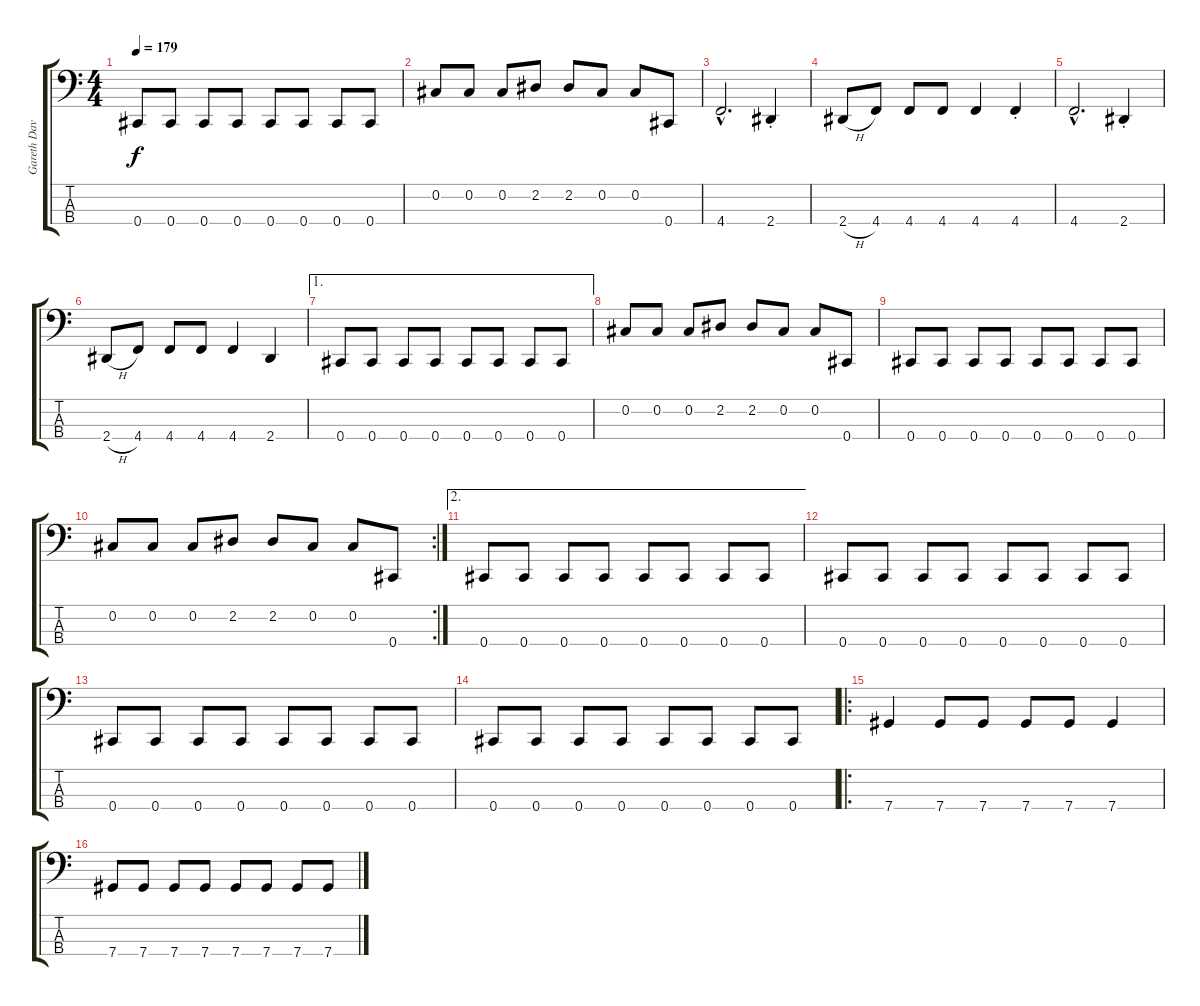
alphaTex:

\track ("Gareth Davies" "Gareth Dav") {instrument electricbasspick}
\staff {score tabs}
\tuning (Gb2 Db2 Ab1 Db1) {hide}
\ts (4 4)
\tempo 179
\clef f4
\ks c
0.4.8{dy f} 0.4.8 0.4.8 0.4.8 0.4.8 0.4.8 0.4.8 0.4.8 |
0.2.8 0.2.8 0.2.8 2.2.8 2.2.8 0.2.8 0.2.8 0.4.8 |
4.4{hac}.2{d} 2.4{st}.4 |
2.4{h}.8 4.4.8 4.4.8 4.4.8 4.4.4 4.4{st}.4 |
4.4{hac}.2{d} 2.4{st}.4 |
2.4{h}.8 4.4.8 4.4.8 4.4.8 4.4.4 2.4.4 |
\ae 1
0.4.8 0.4.8 0.4.8 0.4.8 0.4.8 0.4.8 0.4.8 0.4.8 |
0.2.8 0.2.8 0.2.8 2.2.8 2.2.8 0.2.8 0.2.8 0.4.8 |
0.4.8 0.4.8 0.4.8 0.4.8 0.4.8 0.4.8 0.4.8 0.4.8 |
\rc 2
0.2.8 0.2.8 0.2.8 2.2.8 2.2.8 0.2.8 0.2.8 0.4.8 |
\ae 2
0.4.8 0.4.8 0.4.8 0.4.8 0.4.8 0.4.8 0.4.8 0.4.8 |
0.4.8 0.4.8 0.4.8 0.4.8 0.4.8 0.4.8 0.4.8 0.4.8 |
0.4.8 0.4.8 0.4.8 0.4.8 0.4.8 0.4.8 0.4.8 0.4.8 |
0.4.8 0.4.8 0.4.8 0.4.8 0.4.8 0.4.8 0.4.8 0.4.8 |
\ro
7.4.4 7.4.8 7.4.8 7.4.8 7.4.8 7.4.4 |
7.4.8 7.4.8 7.4.8 7.4.8 7.4.8 7.4.8 7.4.8 7.4.8
